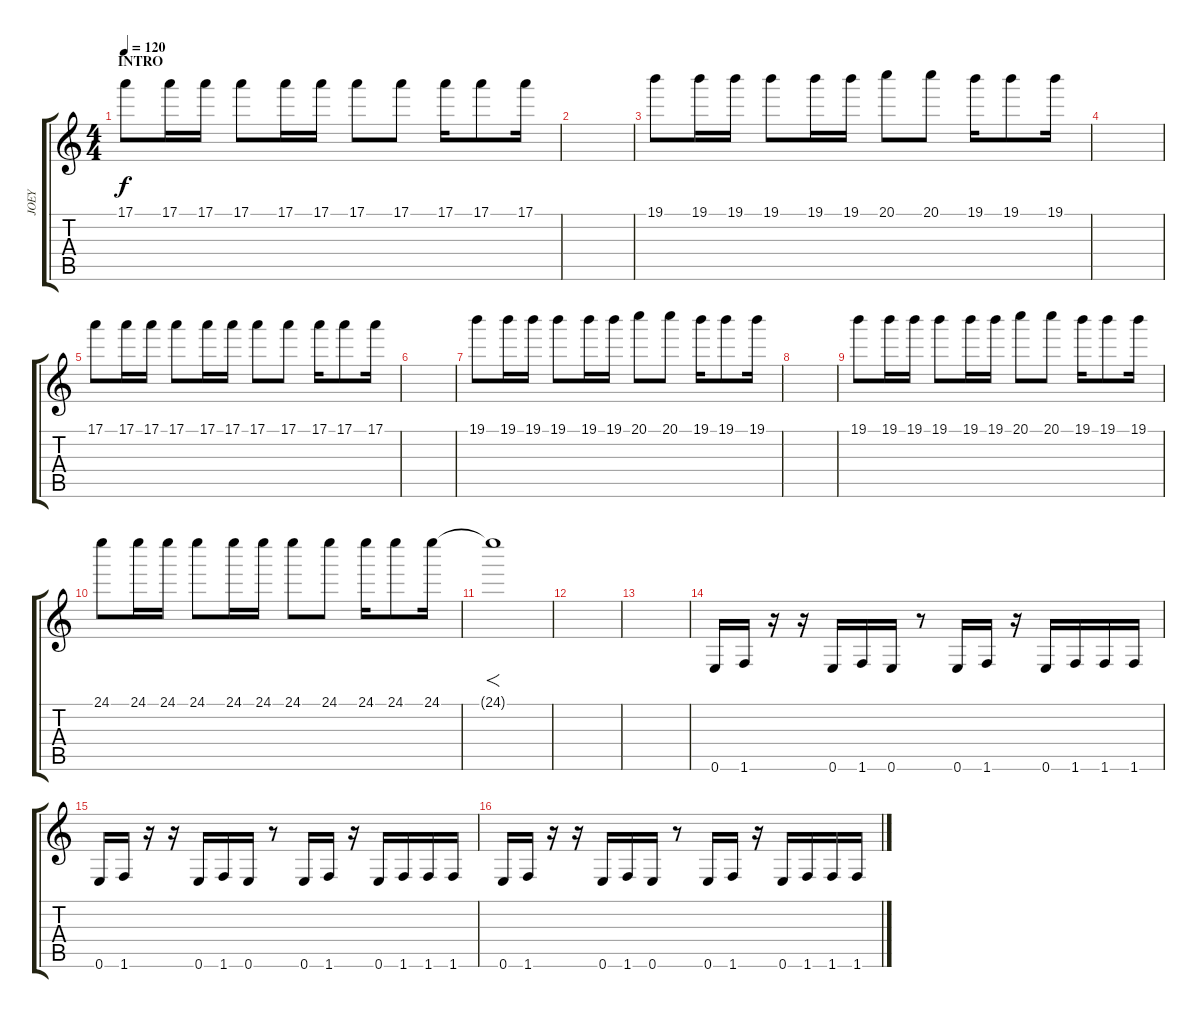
\track ("JOEY" "JOEY") {instrument distortionguitar}
\staff {score tabs}
\tuning (E4 B3 G3 D3 A2 E2) {hide}
\ts (4 4)
\section ("" "INTRO")
\tempo 120
\clef g2
\ks c
17.1.8{dy f volume 8 balance 0 instrument musicbox} 17.1.16 17.1.16 17.1.8 17.1.16 17.1.16 17.1.8 17.1.8 17.1.16 17.1.8 17.1.16 |
|
19.1.8{volume 8 balance 0 instrument musicbox} 19.1.16 19.1.16 19.1.8 19.1.16 19.1.16 20.1.8 20.1.8 19.1.16 19.1.8 19.1.16 |
|
17.1.8{volume 8 balance 0 instrument musicbox} 17.1.16 17.1.16 17.1.8 17.1.16 17.1.16 17.1.8 17.1.8 17.1.16 17.1.8 17.1.16 |
|
19.1.8{volume 8 balance 0 instrument musicbox} 19.1.16 19.1.16 19.1.8 19.1.16 19.1.16 20.1.8 20.1.8 19.1.16 19.1.8 19.1.16 |
|
19.1.8{volume 8 balance 0 instrument musicbox} 19.1.16 19.1.16 19.1.8 19.1.16 19.1.16 20.1.8 20.1.8 19.1.16 19.1.8 19.1.16 |
24.1.8{volume 8 balance 0 instrument musicbox} 24.1.16 24.1.16 24.1.8 24.1.16 24.1.16 24.1.8 24.1.8 24.1.16 24.1.8 24.1.16 |
24.1{t}.1{f volume 16 balance 8 instrument distortionguitar} |
|
|
0.6.16 1.6.16 r.16 r.16 0.6.16 1.6.16 0.6.16 r.8 0.6.16 1.6.16 r.16 0.6.16 1.6.16 1.6.16 1.6.16 |
0.6.16 1.6.16 r.16 r.16 0.6.16 1.6.16 0.6.16 r.8 0.6.16 1.6.16 r.16 0.6.16 1.6.16 1.6.16 1.6.16 |
0.6.16 1.6.16 r.16 r.16 0.6.16 1.6.16 0.6.16 r.8 0.6.16 1.6.16 r.16 0.6.16 1.6.16 1.6.16 1.6.16
